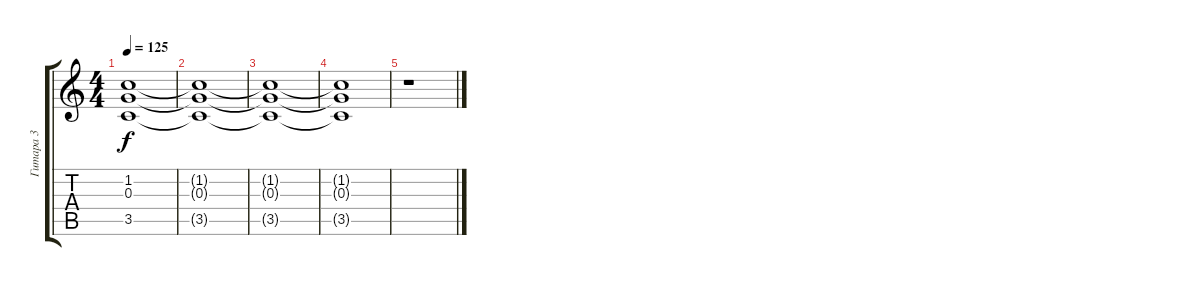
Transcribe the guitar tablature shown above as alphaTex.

\track ("Гитара 3" "Гитара 3") {instrument distortionguitar}
\staff {score tabs}
\tuning (E4 B3 G3 D3 A2 E2) {hide}
\ts (4 4)
\tempo 125
\clef g2
\ks c
(1.2{t} 0.3{t} 3.5{t}).1{dy f} |
(1.2{t} 0.3{t} 3.5{t}).1 |
(1.2{t} 0.3{t} 3.5{t}).1{volume 0} |
(1.2{t} 0.3{t} 3.5{t}).1 |
r.1
